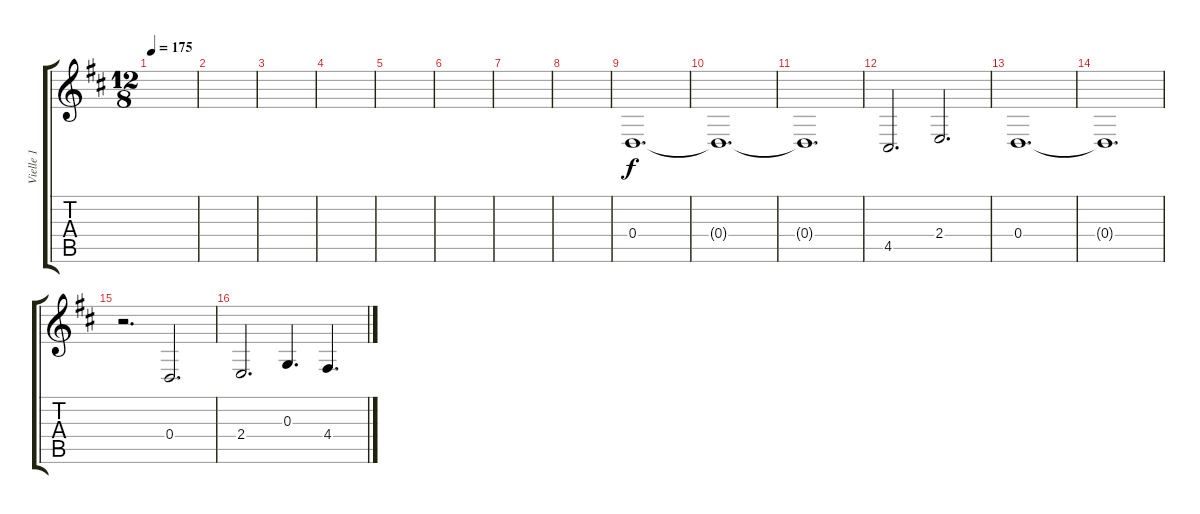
\track ("Vielle 1" "Vielle 1") {instrument viola bank 255}
\staff {score tabs}
\tuning (E4 B3 G3 D3 A2 E2) {hide}
\ts (12 8)
\tempo 175
\clef g2
\ks d
|
|
|
|
|
|
|
|
0.4.1{d} |
0.4{t}.1{d} |
0.4{t}.1{d} |
4.5.2{d} 2.4.2{d} |
0.4.1{d} |
0.4{t}.1{d} |
r.2{d} 0.4.2{d} |
2.4.2{d} 0.3.4{d} 4.4.4{d}
